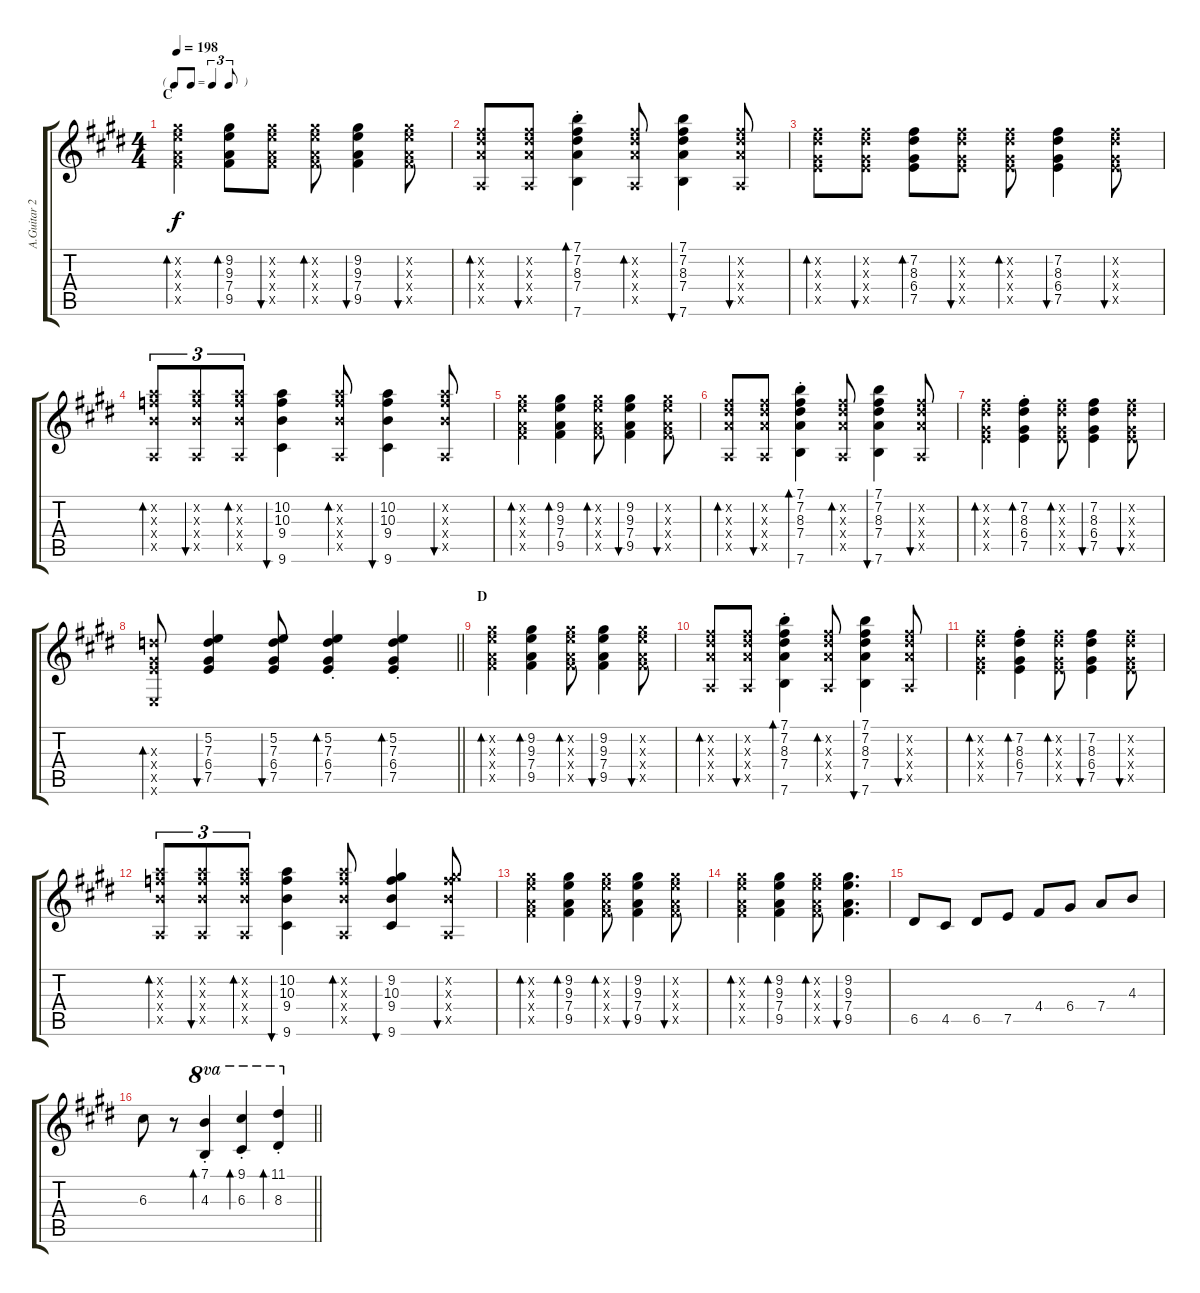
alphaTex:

\track ("A.Guitar 2" "A.Guitar 2") {instrument acousticguitarsteel}
\staff {score tabs}
\tuning (E4 B3 G3 D3 A2 E2) {hide}
\ts (4 4)
\tf triplet8th
\section ("" "C")
\tempo 198
\clef g2
\ks e
(9.2{x} 9.3{x} 7.4{x} 9.5{x}).4{bd 30 dy f} (9.2 9.3 7.4 9.5).8{bd 30} (9.2{x} 9.3{x} 7.4{x} 9.5{x}).8{bu 30} (9.2{x} 9.3{x} 7.4{x} 9.5{x}).8{bd 30} (9.2 9.3 7.4 9.5).4{bu 30} (9.2{x} 9.3{x} 7.4{x} 9.5{x}).8{bu 30} |
(7.2{x} 8.3{x} 7.4{x} 0.5{x}).8{bd 30} (7.2{x} 8.3{x} 7.4{x} 0.5{x}).8{bu 30} (7.1{st} 7.2{st} 8.3{st} 7.4{st} 7.6{st}).4{bd 30} (7.2{x} 8.3{x} 7.4{x} 0.5{x}).8{bd 30} (7.1 7.2 8.3 7.4 7.6).4{bu 30} (7.2{x} 8.3{x} 7.4{x} 0.5{x}).8{bu 30} |
(7.2{x} 8.3{x} 6.4{x} 7.5{x}).8{bd 30} (7.2{x} 8.3{x} 6.4{x} 7.5{x}).8{bu 30} (7.2 8.3 6.4 7.5).8{bd 30} (7.2{x} 8.3{x} 6.4{x} 7.5{x}).8{bu 30} (7.2{x} 8.3{x} 6.4{x} 7.5{x}).8{bd 30} (7.2 8.3 6.4 7.5).4{bu 30} (7.2{x} 8.3{x} 6.4{x} 7.5{x}).8{bu 30} |
(10.2{x} 10.3{x} 9.4{x} 0.5{x}).8{tu (3 2) bd 30} (10.2{x} 10.3{x} 9.4{x} 0.5{x}).8{tu (3 2) bu 30} (10.2{x} 10.3{x} 9.4{x} 0.5{x}).8{tu (3 2) bd 30} (10.2 10.3 9.4 9.6).4{bu 30} (10.2{x} 10.3{x} 9.4{x} 0.5{x}).8{bd 30} (10.2 10.3 9.4 9.6).4{bu 30} (10.2{x} 10.3{x} 9.4{x} 0.5{x}).8{bu 30} |
(9.2{x} 9.3{x} 7.4{x} 9.5{x}).4{bd 30} (9.2 9.3 7.4 9.5).4{bd 30} (9.2{x} 9.3{x} 7.4{x} 9.5{x}).8{bd 30} (9.2 9.3 7.4 9.5).4{bu 30} (9.2{x} 9.3{x} 7.4{x} 9.5{x}).8{bu 30} |
(7.2{x} 8.3{x} 7.4{x} 0.5{x}).8{bd 30} (7.2{x} 8.3{x} 7.4{x} 0.5{x}).8{bu 30} (7.1{st} 7.2{st} 8.3{st} 7.4{st} 7.6{st}).4{bd 30} (7.2{x} 8.3{x} 7.4{x} 0.5{x}).8{bd 30} (7.1 7.2 8.3 7.4 7.6).4{bu 30} (7.2{x} 8.3{x} 7.4{x} 0.5{x}).8{bu 30} |
(7.2{x} 8.3{x} 6.4{x} 7.5{x}).4{bd 30} (7.2{st} 8.3{st} 6.4{st} 7.5{st}).4{bd 30} (7.2{x} 8.3{x} 6.4{x} 7.5{x}).8{bd 30} (7.2 8.3 6.4 7.5).4{bu 30} (7.2{x} 8.3{x} 6.4{x} 7.5{x}).8{bu 30} |
\barLineRight lightlight
(7.3{x} 6.4{x} 7.5{x} 0.6{x}).8{bd 30} (5.2 7.3 6.4 7.5).4{bu 30} (5.2 7.3 6.4 7.5).8{bu 30} (5.2{st} 7.3{st} 6.4{st} 7.5{st}).4{bd 30} (5.2{st} 7.3{st} 6.4{st} 7.5{st}).4{bd 30} |
\section ("" "D")
(9.2{x} 9.3{x} 7.4{x} 9.5{x}).4{bd 30} (9.2 9.3 7.4 9.5).4{bd 30} (9.2{x} 9.3{x} 7.4{x} 9.5{x}).8{bd 30} (9.2 9.3 7.4 9.5).4{bu 30} (9.2{x} 9.3{x} 7.4{x} 9.5{x}).8{bu 30} |
(7.2{x} 8.3{x} 7.4{x} 0.5{x}).8{bd 30} (7.2{x} 8.3{x} 7.4{x} 0.5{x}).8{bu 30} (7.1{st} 7.2{st} 8.3{st} 7.4{st} 7.6{st}).4{bd 30} (7.2{x} 8.3{x} 7.4{x} 0.5{x}).8{bd 30} (7.1 7.2 8.3 7.4 7.6).4{bu 30} (7.2{x} 8.3{x} 7.4{x} 0.5{x}).8{bu 30} |
(7.2{x} 8.3{x} 6.4{x} 7.5{x}).4{bd 30} (7.2{st} 8.3{st} 6.4{st} 7.5{st}).4{bd 30} (7.2{x} 8.3{x} 6.4{x} 7.5{x}).8{bd 30} (7.2 8.3 6.4 7.5).4{bu 30} (7.2{x} 8.3{x} 6.4{x} 7.5{x}).8{bu 30} |
(10.2{x} 10.3{x} 9.4{x} 0.5{x}).8{tu (3 2) bd 30} (10.2{x} 10.3{x} 9.4{x} 0.5{x}).8{tu (3 2) bu 30} (10.2{x} 10.3{x} 9.4{x} 0.5{x}).8{tu (3 2) bd 30} (10.2 10.3 9.4 9.6).4{bu 30} (10.2{x} 10.3{x} 9.4{x} 0.5{x}).8{bd 30} (9.2 10.3 9.4 9.6).4{bu 30} (9.2{x} 10.3{x} 9.4{x} 0.5{x}).8{bu 30} |
(9.2{x} 9.3{x} 7.4{x} 9.5{x}).4{bd 30} (9.2 9.3 7.4 9.5).4{bd 30} (9.2{x} 9.3{x} 7.4{x} 9.5{x}).8{bd 30} (9.2 9.3 7.4 9.5).4{bu 30} (9.2{x} 9.3{x} 7.4{x} 9.5{x}).8{bu 30} |
(9.2{x} 9.3{x} 7.4{x} 9.5{x}).4{bd 30} (9.2 9.3 7.4 9.5).4{bd 30} (9.2{x} 9.3{x} 7.4{x} 9.5{x}).8{bd 30} (9.2 9.3 7.4 9.5).4{d bu 30} |
6.5.8 4.5.8 6.5.8 7.5.8 4.4.8 6.4.8 7.4.8 4.3.8 |
\barLineRight lightlight
6.3.8 r.8 (7.1{st} 4.3{st}).4{bd 30 ot 8va} (9.1{st} 6.3{st}).4{bd 30 ot 8va} (11.1{st} 8.3{st}).4{bd 30 ot 8va}
